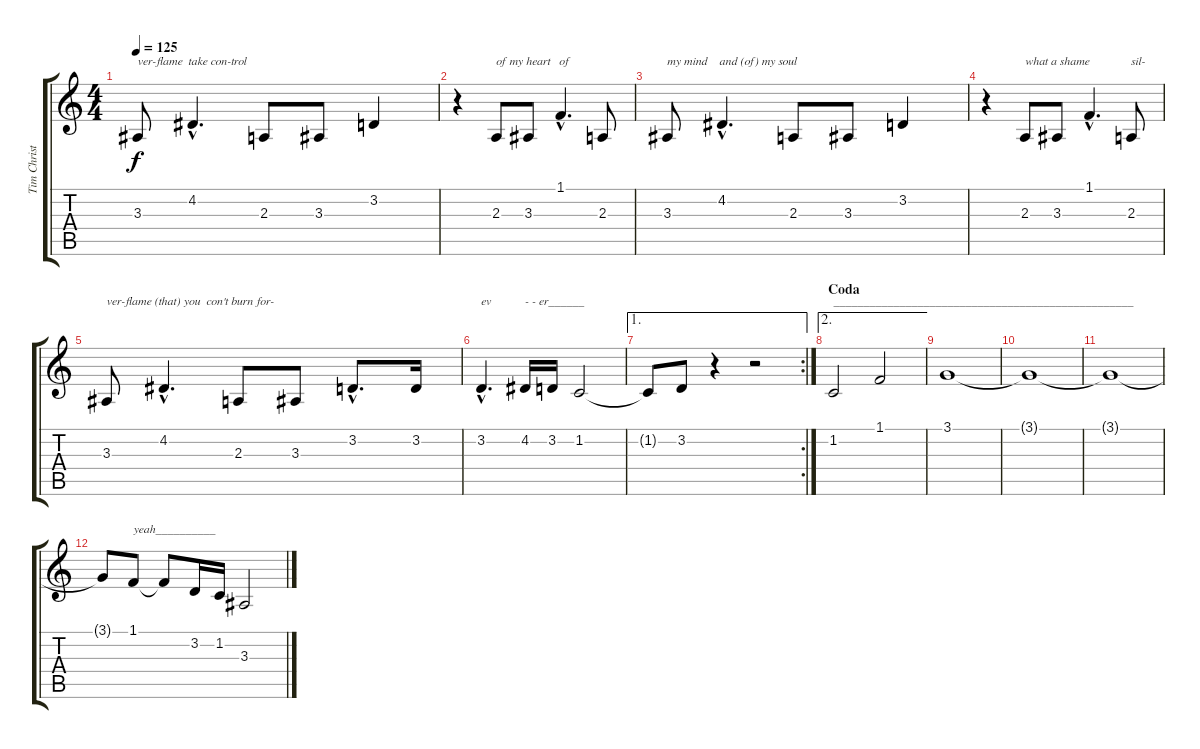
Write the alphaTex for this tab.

\track ("Tim Christensen (Vocal)" "Tim Christ") {instrument voiceoohs}
\staff {score tabs}
\tuning (E4 B3 G3 D3 A2 E2) {hide}
\ts (4 4)
\tempo 125
\clef g2
\ks c
3.3.8{txt "ver-flame  take con-trol" dy f} 4.2{hac}.4{d} 2.3.8 3.3.8 3.2.4 |
r.4 2.3.8{txt "of my heart   of "} 3.3.8 1.1{hac}.4{d} 2.3.8 |
3.3.8{txt "my mind    and (of) my soul"} 4.2{hac}.4{d} 2.3.8 3.3.8 3.2.4 |
r.4 2.3.8{txt "what a shame"} 3.3.8 1.1{hac}.4{d} 2.3.8{txt "sil-"} |
3.3.8{txt "ver-flame (that) you  con't burn for-"} 4.2{hac}.4{d} 2.3.8 3.3.8 3.2{hac}.8{d} 3.2.16 |
3.2{hac}.4{d txt "ev"} 4.2.16{txt "- - er______"} 3.2.16 1.2.2 |
\ae 1
\rc 2
1.2{t}.8 3.2.8 r.4 r.2 |
\ae 2
\section ("" "Coda")
1.2.2{txt "__________________________________________________"} 1.1.2 |
3.1.1 |
3.1{t}.1 |
3.1{t}.1 |
3.1{t}.8 1.1.8{txt "yeah__________"} 1.1{t}.8 3.2.16 1.2.16 3.3.2
